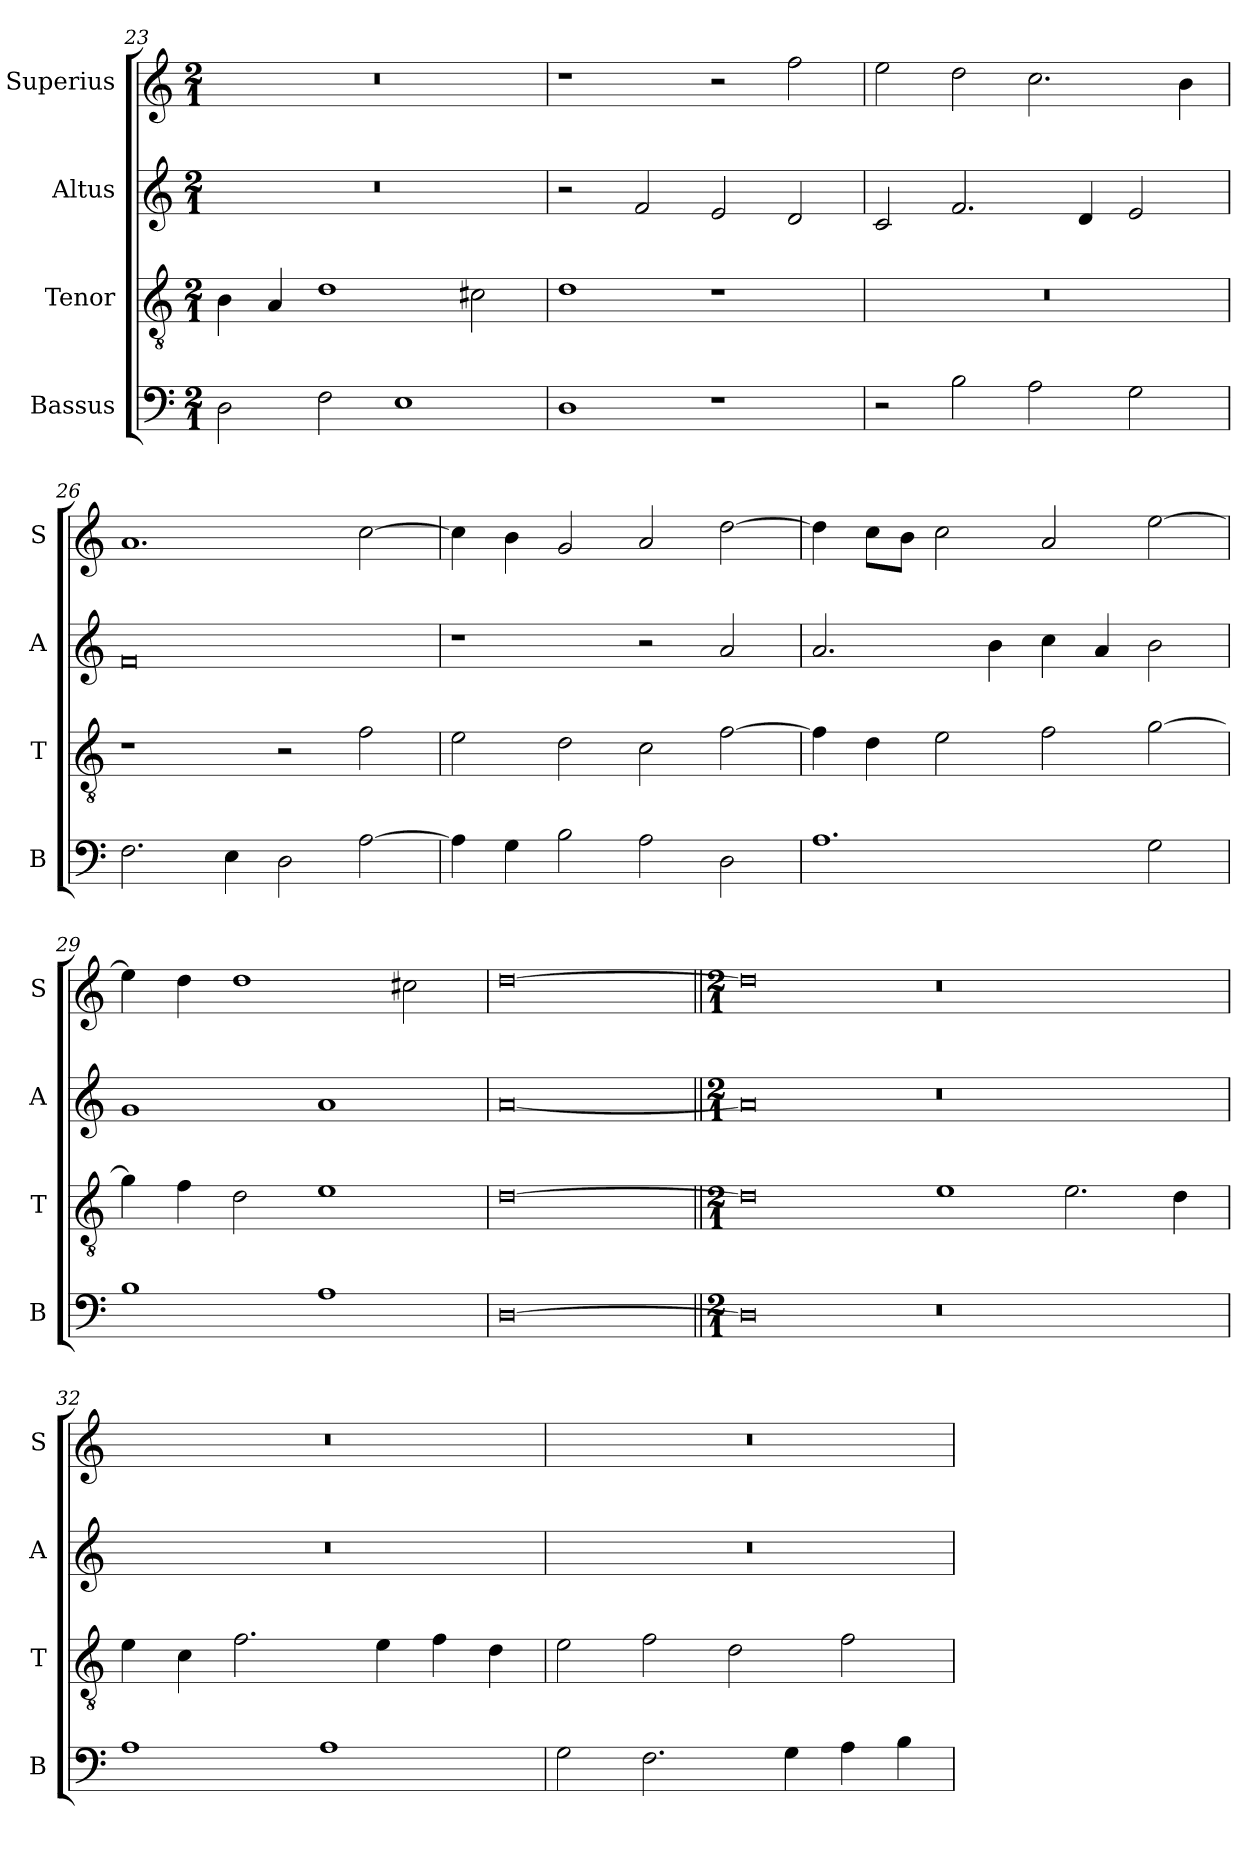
**kern	**kern	**kern	**kern
*part4	*part3	*part2	*part1
*staff4	*staff3	*staff2	*staff1
*I"Bassus	*I"Tenor	*I"Altus	*I"Superius
*I'B	*I'T	*I'A	*I'S
*clefF4	*clefGv2	*clefG2	*clefG2
*k[]	*k[]	*k[]	*k[]
*C:	*C:	*C:	*C:
*M2/1	*M2/1	*M2/1	*M2/1
=23	=23	=23	=23
2D	4B	0r	0r
.	4A	.	.
2F	1d	.	.
1E	.	.	.
.	2c#X	.	.
=24	=24	=24	=24
1D	1d	2r	1r
.	.	2f	.
1r	1r	2e	2r
.	.	2d	2ff
=25	=25	=25	=25
2r	0r	2c	2ee
2B	.	2.f	2dd
2A	.	.	2.cc
.	.	4d	.
2G	.	2e	.
.	.	.	4b
=26	=26	=26	=26
2.F	1r	0f	1.a
4E	.	.	.
2D	2r	.	.
[2A	2f	.	[2cc
=27	=27	=27	=27
4A]	2e	1r	4cc]
4G	.	.	4b
2B	2d	.	2g
2A	2c	2r	2a
2D	[2f	2a	[2dd
=28	=28	=28	=28
1.A	4f]	2.a	4dd]
.	4d	.	8ccL
.	.	.	8bJ
.	2e	.	2cc
.	.	4b	.
.	2f	4cc	2a
.	.	4a	.
2G	[2g	2b	[2ee
=29	=29	=29	=29
1B	4g]	1g	4ee]
.	4f	.	4dd
.	2d	.	1dd
1A	1e	1a	.
.	.	.	2cc#X
=30	=30	=30	=30
[0D	[0d	[0a	[0dd
=31||	=31||	=31||	=31||
*M2/1	*M2/1	*M2/1	*M2/1
0D]	0d]	0a]	0dd]
0r	1e	0r	0r
.	2.e	.	.
.	4d	.	.
=32	=32	=32	=32
1A	4e	0r	0r
.	4c	.	.
.	2.f	.	.
1A	.	.	.
.	4e	.	.
.	4f	.	.
.	4d	.	.
=33	=33	=33	=33
2G	2e	0r	0r
2.F	2f	.	.
.	2d	.	.
4G	.	.	.
4A	2f	.	.
4B	.	.	.
=	=	=	=
*-	*-	*-	*-
